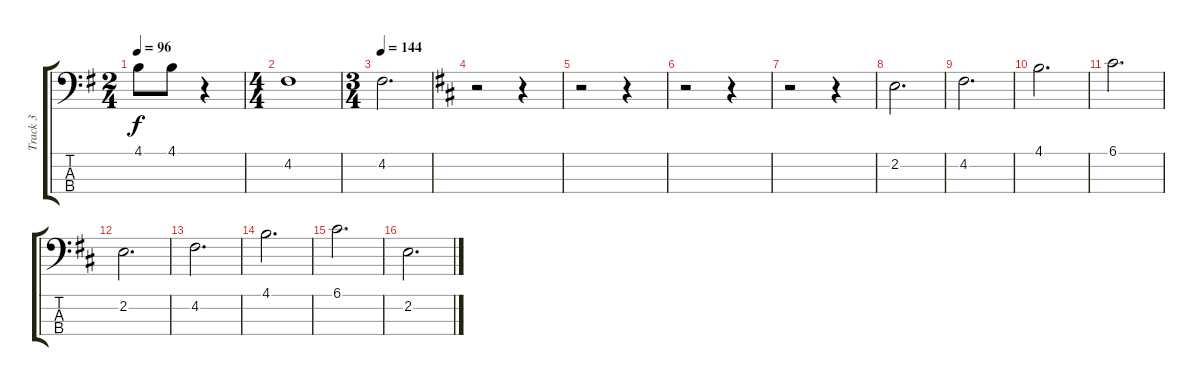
\track ("Track 3" "Track 3") {instrument electricbassfinger}
\staff {score tabs}
\tuning (G2 D2 A1 E1) {hide}
\ts (2 4)
\tempo 96
\clef f4
\ks g
4.1.8{dy f} 4.1.8 r.4 |
\ts (4 4)
4.2.1 |
\ts (3 4)
\tempo 144
4.2.2{d} |
\ks d
r.2 r.4 |
r.2 r.4 |
r.2 r.4 |
r.2 r.4 |
2.2.2{d} |
4.2.2{d} |
4.1.2{d} |
6.1.2{d} |
2.2.2{d} |
4.2.2{d} |
4.1.2{d} |
6.1.2{d} |
2.2.2{d}
